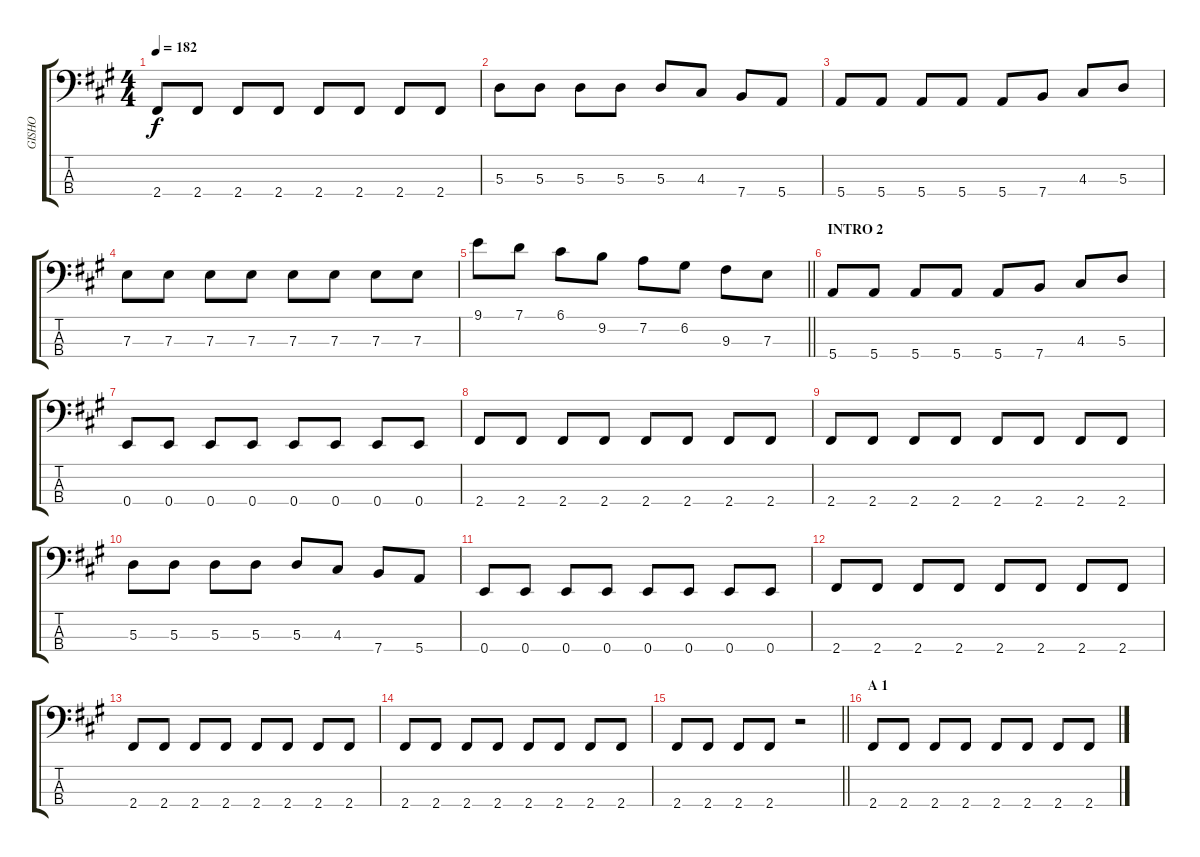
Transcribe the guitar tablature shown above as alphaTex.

\track ("GISHO" "GISHO") {instrument electricbasspick}
\staff {score tabs}
\tuning (G2 D2 A1 E1) {hide}
\ts (4 4)
\tempo 182
\clef f4
\ks a
2.4.8{dy f} 2.4.8 2.4.8 2.4.8 2.4.8 2.4.8 2.4.8 2.4.8 |
5.3.8 5.3.8 5.3.8 5.3.8 5.3.8 4.3.8 7.4.8 5.4.8 |
5.4.8 5.4.8 5.4.8 5.4.8 5.4.8 7.4.8 4.3.8 5.3.8 |
7.3.8 7.3.8 7.3.8 7.3.8 7.3.8 7.3.8 7.3.8 7.3.8 |
\barLineRight lightlight
9.1.8 7.1.8 6.1.8 9.2.8 7.2.8 6.2.8 9.3.8 7.3.8 |
\section ("" "INTRO 2")
5.4.8 5.4.8 5.4.8 5.4.8 5.4.8 7.4.8 4.3.8 5.3.8 |
0.4.8 0.4.8 0.4.8 0.4.8 0.4.8 0.4.8 0.4.8 0.4.8 |
2.4.8 2.4.8 2.4.8 2.4.8 2.4.8 2.4.8 2.4.8 2.4.8 |
2.4.8 2.4.8 2.4.8 2.4.8 2.4.8 2.4.8 2.4.8 2.4.8 |
5.3.8 5.3.8 5.3.8 5.3.8 5.3.8 4.3.8 7.4.8 5.4.8 |
0.4.8 0.4.8 0.4.8 0.4.8 0.4.8 0.4.8 0.4.8 0.4.8 |
2.4.8 2.4.8 2.4.8 2.4.8 2.4.8 2.4.8 2.4.8 2.4.8 |
2.4.8 2.4.8 2.4.8 2.4.8 2.4.8 2.4.8 2.4.8 2.4.8 |
2.4.8 2.4.8 2.4.8 2.4.8 2.4.8 2.4.8 2.4.8 2.4.8 |
\barLineRight lightlight
2.4.8 2.4.8 2.4.8 2.4.8 r.2 |
\section ("" "A 1")
2.4.8 2.4.8 2.4.8 2.4.8 2.4.8 2.4.8 2.4.8 2.4.8
